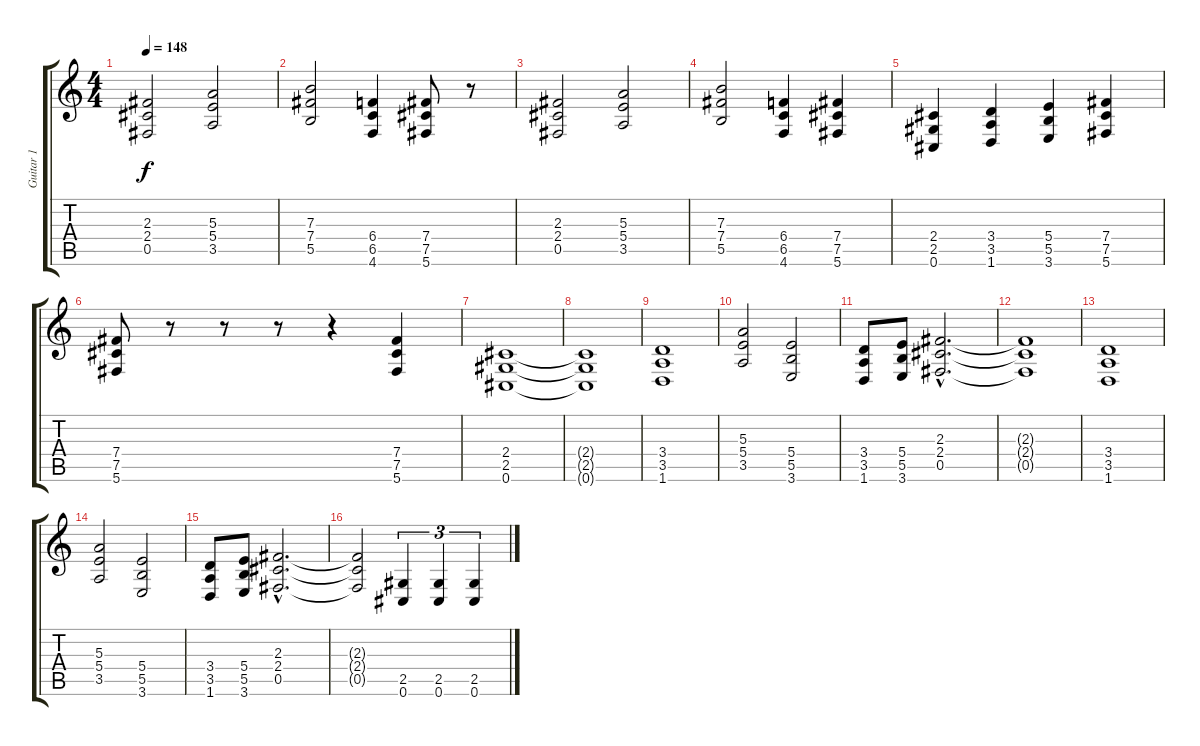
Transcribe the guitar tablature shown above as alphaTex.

\track ("Guitar 1" "Guitar 1") {instrument distortionguitar}
\staff {score tabs}
\tuning (Db4 Ab3 E3 B2 Gb2 Db2) {hide}
\ts (4 4)
\tempo 148
\clef g2
\ks c
(2.3 2.4 0.5).2{dy f} (5.3 5.4 3.5).2 |
(7.3 7.4 5.5).2 (6.4 6.5 4.6).4 (7.4 7.5 5.6).8 r.8 |
(2.3 2.4 0.5).2 (5.3 5.4 3.5).2 |
(7.3 7.4 5.5).2 (6.4 6.5 4.6).4 (7.4 7.5 5.6).4 |
(2.4 2.5 0.6).4 (3.4 3.5 1.6).4 (5.4 5.5 3.6).4 (7.4 7.5 5.6).4 |
(7.4 7.5 5.6).8 r.8 r.8 r.8 r.4 (7.4 7.5 5.6).4 |
(2.4 2.5 0.6).1 |
(2.4{t} 2.5{t} 0.6{t}).1 |
(3.4 3.5 1.6).1 |
(5.3 5.4 3.5).2 (5.4 5.5 3.6).2 |
(3.4 3.5 1.6).8 (5.4 5.5 3.6).8 (2.3{hac} 2.4{hac} 0.5{hac}).2{d} |
(2.3{t} 2.4{t} 0.5{t}).1 |
(3.4 3.5 1.6).1 |
(5.3 5.4 3.5).2 (5.4 5.5 3.6).2 |
(3.4 3.5 1.6).8 (5.4 5.5 3.6).8 (2.3{hac} 2.4{hac} 0.5{hac}).2{d} |
(2.3{t} 2.4{t} 0.5{t}).2 (2.5 0.6).4{tu (3 2)} (2.5 0.6).4{tu (3 2)} (2.5 0.6).4{tu (3 2)}
